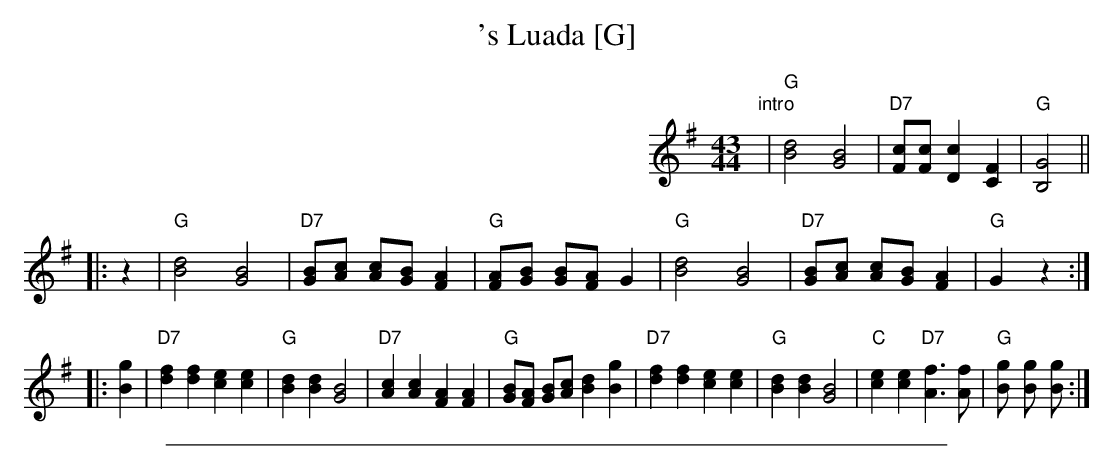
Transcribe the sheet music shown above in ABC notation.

X:1
T: 's Luada [G]
M: 43/44
L: 1/8
K: G
"intro"| "G"[d4B4] [B4G4] | "D7"[cF][cF] [c2D2] [F2C2] | "G"[G4B,4] ||
|: z2 \
| "G"[d4B4] [B4G4] | "D7" [BG][cA] [cA][GB] [A2F2] | "G"[AF][BG] [BG][AF] G2 \
| "G"[d4B4] [B4G4] | "D7" [BG][cA] [cA][GB] [A2F2] | "G"G2 z2 :|
|: [g2B2] \
| "D7"[f2d2] [f2d2] [e2c2] [e2c2] | "G"[d2B2] [d2B2] [B4G4] \
| "D7"[c2A2] [c2A2] [A2F2] [A2F2] | "G"[BG][AF] [BG][cA] [d2B2] [g2B2] \
| "D7"[f2d2] [f2d2] [e2c2] [e2c2] | "G"[d2B2] [d2B2] [B4G4] \
| "C"[e2c2] [e2c2] "D7"[f3A3] [fA] | "G"[g2B] [g2B] [g2B] :|
